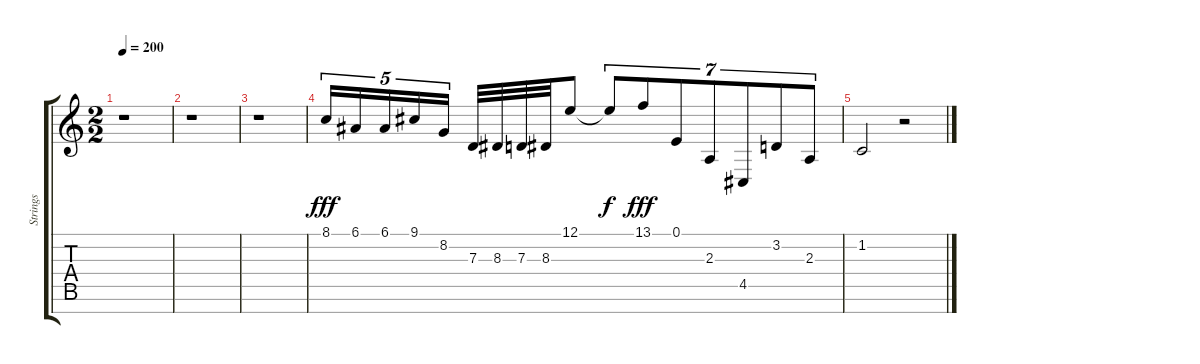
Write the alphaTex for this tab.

\track ("Strings" "Strings") {instrument stringensemble1}
\staff {score tabs}
\tuning (E4 B3 G3 D3 A2 E2 B1) {hide}
\ts (2 2)
\tempo 200
\clef g2
\ks c
r.1{dy f} |
r.1 |
r.1 |
8.1.16{tu (5 4) dy fff} 6.1.16{tu (5 4)} 6.1.16{tu (5 4)} 9.1.16{tu (5 4)} 8.2.16{tu (5 4)} 7.3.32 8.3.32 7.3.32 8.3.32 12.1.8 12.1{t}.8{tu (7 4) dy f} 13.1.8{tu (7 4) dy fff} 0.1.8{tu (7 4)} 2.3.8{tu (7 4)} 4.5.8{tu (7 4)} 3.2.8{tu (7 4)} 2.3.8{tu (7 4)} |
1.2.2 r.2
